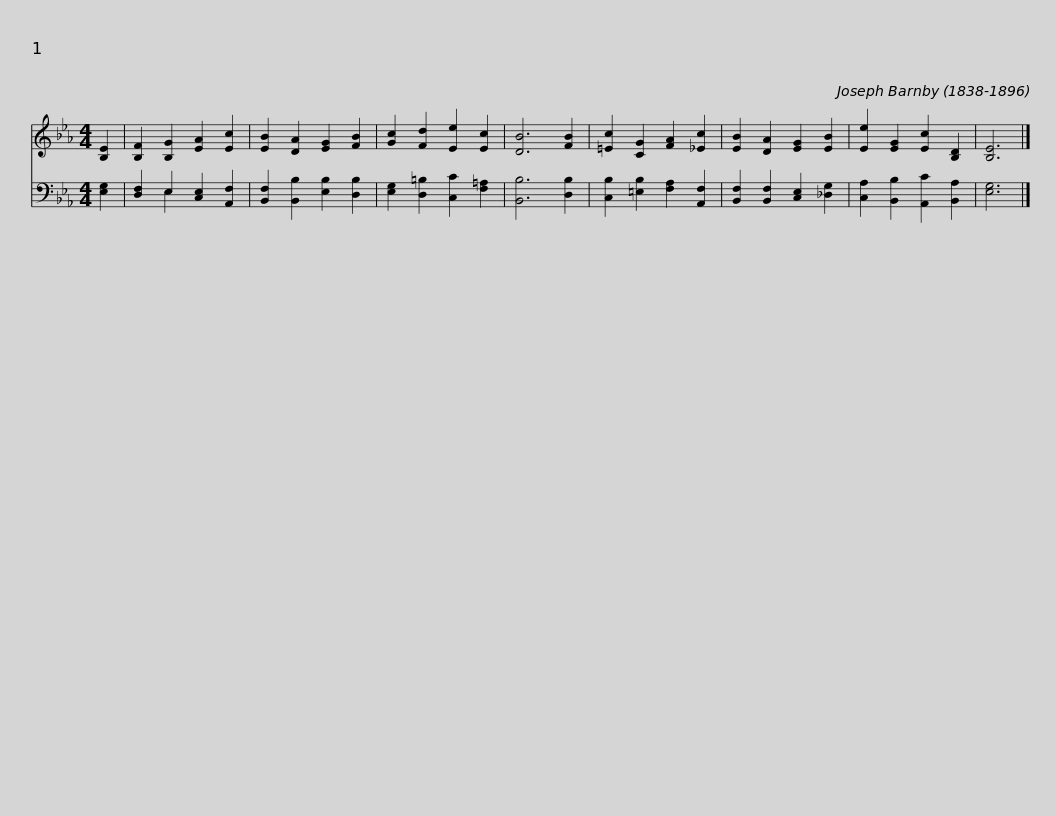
X:1
%%score 1 ( 2 3 )
L:1/8
M:4/4
I:linebreak $
K:Eb
V:1 treble
V:2 bass
V:3 bass
V:1
 [B,E]2 | [B,F]2 [B,G]2 [EA]2 [Ec]2 | [EB]2 [DA]2 [EG]2 [FB]2 | [Gc]2 [Fd]2 [Ee]2 [Ec]2 | [DB]6 [FB]2 | %5
 [=Ec]2 [CG]2 [FA]2 [_Ec]2 | [EB]2 [DA]2 [EG]2 [EB]2 |$ [Ee]2 [EG]2 [Ec]2 [B,D]2 | [B,E]6 |] %9
V:2
 [E,G,]2 | [D,F,]2 E,2 [C,E,]2 [A,,F,]2 | [B,,F,]2 [B,,B,]2 [E,B,]2 [D,B,]2 | [E,G,]2 [D,=B,]2 [C,C]2 [F,=A,]2 | [B,,B,]6 [D,B,]2 | %5
 [C,B,]2 [=E,B,]2 [F,A,]2 [A,,F,]2 | [B,,F,]2 [B,,F,]2 [C,E,]2 [_D,G,]2 |$ [C,A,]2 [B,,B,]2 [A,,C]2 [B,,A,]2 | [E,G,]6 |] %9
V:3
 x2 | x2 E,2 x4 | x8 | x8 | x8 | %5
 x8 | x8 |$ x8 | x6 |] %9
